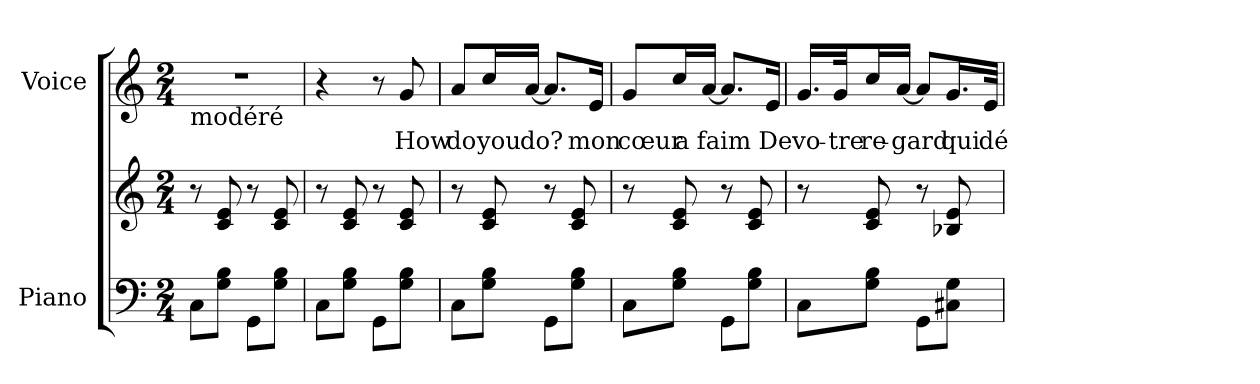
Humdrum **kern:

**kern	**kern	**kern	**text
*part2	*part2	*part1	*part1
*staff3	*staff2	*staff1	*staff1
*I"Piano	*	*I"Voice	*
*I'Pno.	*	*I'Voice	*
!!LO:PB:g=z
*clefF4	*clefG2	*clefG2	*
*k[]	*k[]	*k[]	*
*C:	*C:	*C:	*
*M2/4	*M2/4	*M2/4	*
=1	=1	=1	=1
!	!	!LO:TX:b:t=modéré	!
!	!	!LO:N:vis=1	!
8Ci\L	8r	2r	.
8Gi\ 8BiJ	8ci/ 8ei	.	.
8GGi\L	8r	.	.
8Gi\ 8BiJ	8ci/ 8ei	.	.
=2	=2	=2	=2
8Ci\L	8r	4r	.
8Gi\ 8BiJ	8ci/ 8ei	.	.
8GGi\L	8r	8r	.
!	!	!	!LO:LY:b:color=#000000
8Gi\ 8BiJ	8ci/ 8ei	8gi/	How
=3	=3	=3	=3
!	!	!	!LO:LY:b:color=#000000
8Ci\L	8r	8ai/L	do
!	!	!	!LO:LY:b:color=#000000
8Gi\ 8BiJ	8ci/ 8ei	16cci/L	you
!	!	!	!LO:LY:b:color=#000000
.	.	[<16ai/JJ	do?
8GGi\L	8r	8.ai/L]	.
8Gi\ 8BiJ	8ci/ 8ei	.	.
!	!	!	!LO:LY:b:color=#000000
.	.	16ei/Jk	mon
=4	=4	=4	=4
!	!	!	!LO:LY:b:color=#000000
8Ci\L	8r	8gi/L	cœur
!	!	!	!LO:LY:b:color=#000000
8Gi\ 8BiJ	8ci/ 8ei	16cci/L	a
!	!	!	!LO:LY:b:color=#000000
.	.	[<16ai/JJ	faim
8GGi\L	8r	8.ai/L]	.
8Gi\ 8BiJ	8ci/ 8ei	.	.
!	!	!	!LO:LY:b:color=#000000
.	.	16ei/Jk	De
!!LO:LB:g=z
=5	=5	=5	=5
!	!	!	!LO:LY:b:color=#000000
8Ci\L	8r	16.gi/LL	vo-
!	!	!	!LO:LY:b:color=#000000
.	.	32gi/Jk	-tre
!	!	!	!LO:LY:b:color=#000000
8Gi\ 8BiJ	8ci/ 8ei	16cci/L	re-
!	!	!	!LO:LY:b:color=#000000
.	.	[<16ai/JJ	-gard
8GGi\L	8r	8ai/L]	.
!	!	!	!LO:LY:b:color=#000000
8C#Xi\ 8GiJ	8B-Xi/ 8ei	16.gi/L	qui
!	!	!	!LO:LY:b:color=#000000
.	.	32ei/JJk	dé-
=	=	=	=
*-	*-	*-	*-
